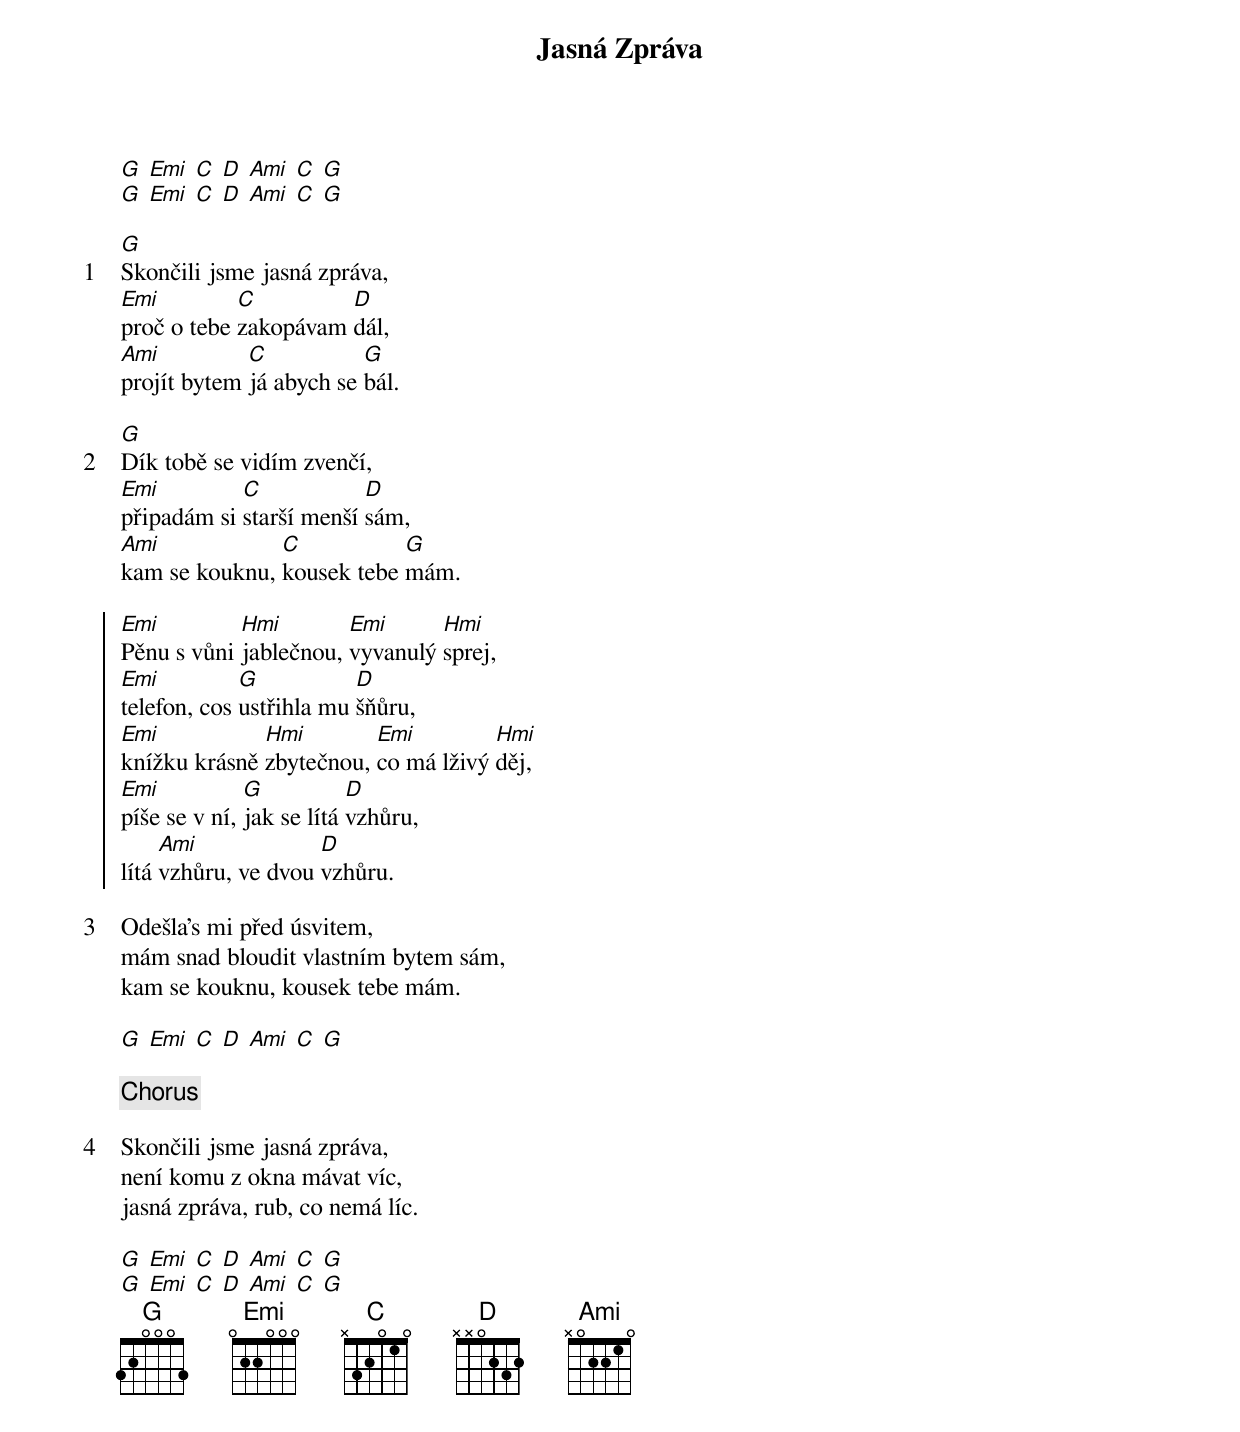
{title: Jasná Zpráva}
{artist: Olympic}

{start_of_intro}
[G] [Emi] [C] [D] [Ami] [C] [G]
[G] [Emi] [C] [D] [Ami] [C] [G]
{end_of_intro}

{start_of_verse: 1}
[G]Skončili jsme jasná zpráva,
[Emi]proč o tebe [C]zakopávam [D]dál,
[Ami]projít bytem [C]já abych se [G]bál.
{eov}

{sov: 2}
[G]Dík tobě se vidím zvenčí,
[Emi]připadám si [C]starší menší [D]sám,
[Ami]kam se kouknu, [C]kousek tebe [G]mám.
{end_of_verse}

{start_of_chorus}
[Emi]Pěnu s vůni [Hmi]jablečnou, [Emi]vyvanulý [Hmi]sprej,
[Emi]telefon, cos [G]ustřihla mu [D]šňůru,
[Emi]knížku krásně [Hmi]zbytečnou, [Emi]co má lživý [Hmi]děj,
[Emi]píše se v ní, [G]jak se lítá [D]vzhůru,
lítá [Ami]vzhůru, ve dvou [D]vzhůru.
{end_of_chorus}

{start_of_verse: 3}
Odešla's mi před úsvitem,
mám snad bloudit vlastním bytem sám,
kam se kouknu, kousek tebe mám.
{end_of_verse}

[G] [Emi] [C] [D] [Ami] [C] [G]

{chorus}

{start_of_verse: 4}
Skončili jsme jasná zpráva,
není komu z okna mávat víc,
jasná zpráva, rub, co nemá líc.
{end_of_verse}

[G] [Emi] [C] [D] [Ami] [C] [G]
[G] [Emi] [C] [D] [Ami] [C] [G]
